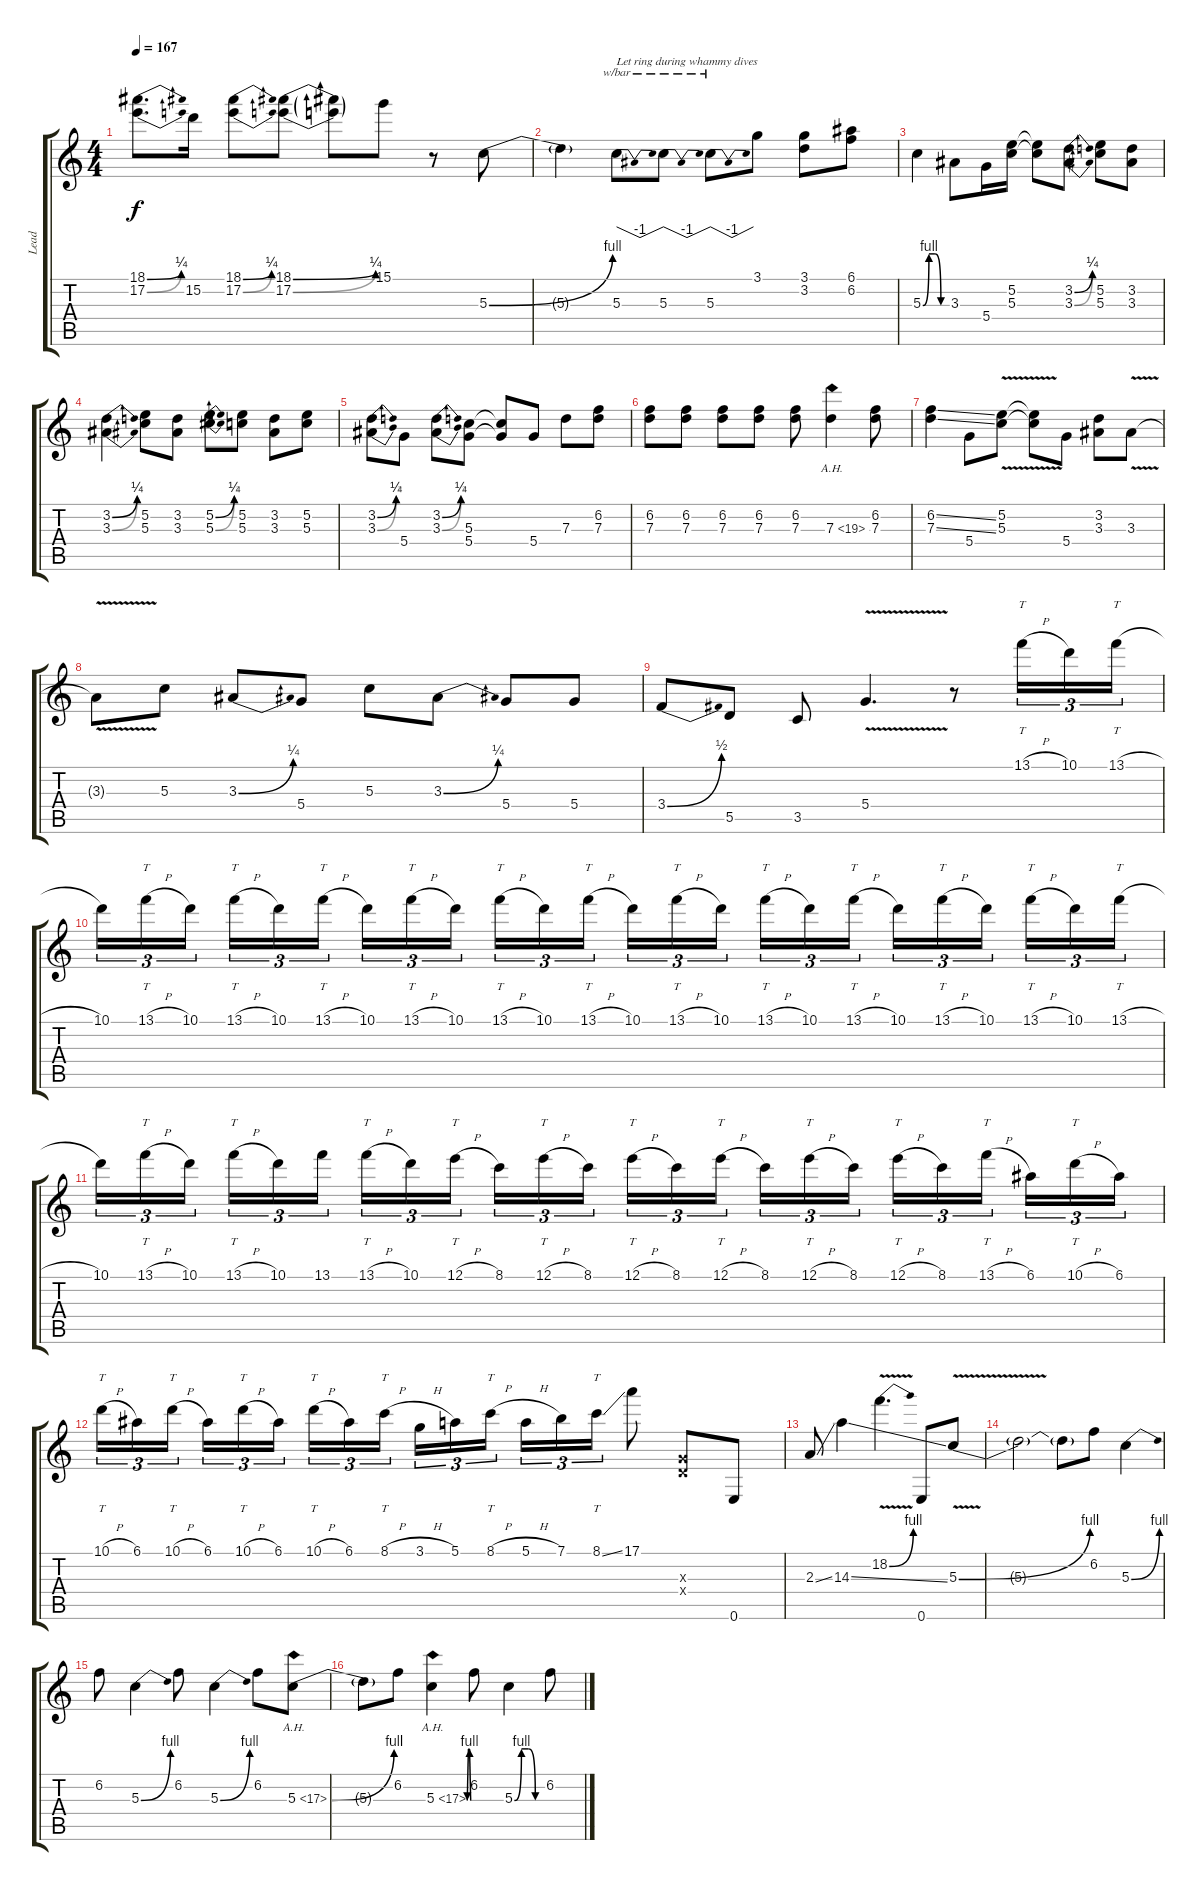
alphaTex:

\track ("Lead" "Lead") {instrument distortionguitar}
\staff {score tabs}
\tuning (E4 B3 G3 D3 A2 E2) {hide}
\ts (4 4)
\tempo 167
\clef g2
\ks c
(18.1{be (bend 0 0 60 1)} 17.2{be (bend 0 0 60 1)}).8{d dy f} 15.2.16 (18.1{be (bend 0 0 60 1)} 17.2{be (bend 0 0 60 1)}).8 (18.1{be (bend 0 0 60 1)} 17.2{be (bend 0 0 60 1)}).8 (18.1{t} 17.2{t}).8 15.1.8 r.8 5.3{be (bend 0 0 60 4)}.8 |
5.3{t}.4 5.3.8{tbe (dip default 0 0 30 -4 60 0) txt "Let ring during whammy dives"} 5.3.8{tbe (dip default 0 0 30 -4 60 0)} 5.3.8{tbe (dip default 0 0 30 -4 60 0)} 3.1.8 (3.1 3.2).8 (6.1 6.2).8 |
5.3{be (custom 0 0 15 4 30 4 45 0 60 0)}.4 3.3.8 5.4.16 (5.2 5.3).16 (5.2{t} 5.3{t}).8 (3.2{be (bend 0 0 60 1)} 3.3{be (bend 0 0 60 1)}).8 (5.2 5.3).8 (3.2 3.3).8 |
(3.2{be (bend 0 0 60 1)} 3.3{be (bend 0 0 60 1)}).4 (5.2 5.3).8 (3.2 3.3).8 (5.2{be (bend 0 0 60 1)} 5.3{be (bend 0 0 60 2)}).8 (5.2 5.3).8 (3.2 3.3).8 (5.2 5.3).8 |
(3.2{be (bend 0 0 60 1)} 3.3{be (bend 0 0 60 2)}).8 5.4.8 (3.2{be (bend 0 0 60 1)} 3.3{be (bend 0 0 60 2)}).8 (5.3 5.4).8 (5.3{t} 5.4{t}).8 5.4.8 7.3.8 (6.2 7.3).8 |
(6.2 7.3).8 (6.2 7.3).8 (6.2 7.3).8 (6.2 7.3).8 (6.2 7.3).8 7.3{ah 12}.4 (6.2 7.3).8 |
(6.2{ss} 7.3{ss}).4 5.4.8 (5.2{v} 5.3{v}).8 (5.2{t} 5.3{t}).8 5.4.8 (3.2 3.3).8 3.3{v}.8 |
3.3{t}.8 5.3.8 3.3{be (bend 0 0 60 1)}.8 5.4.8 5.3.8 3.3{be (bend 0 0 60 1)}.8 5.4.8 5.4.8 |
3.4{be (bend 0 0 60 2)}.8 5.5.8 3.5.8 5.4{v}.4{d} r.8 13.1{h}.16{tt tu (3 2)} 10.1.16{tu (3 2)} 13.1{h}.16{tt tu (3 2)} |
10.1.16{tu (3 2)} 13.1{h}.16{tt tu (3 2)} 10.1.16{tu (3 2) beam splitsecondary} 13.1{h}.16{tt tu (3 2)} 10.1.16{tu (3 2)} 13.1{h}.16{tt tu (3 2)} 10.1.16{tu (3 2)} 13.1{h}.16{tt tu (3 2)} 10.1.16{tu (3 2) beam splitsecondary} 13.1{h}.16{tt tu (3 2)} 10.1.16{tu (3 2)} 13.1{h}.16{tt tu (3 2)} 10.1.16{tu (3 2)} 13.1{h}.16{tt tu (3 2)} 10.1.16{tu (3 2) beam splitsecondary} 13.1{h}.16{tt tu (3 2)} 10.1.16{tu (3 2)} 13.1{h}.16{tt tu (3 2)} 10.1.16{tu (3 2)} 13.1{h}.16{tt tu (3 2)} 10.1.16{tu (3 2) beam splitsecondary} 13.1{h}.16{tt tu (3 2)} 10.1.16{tu (3 2)} 13.1{h}.16{tt tu (3 2)} |
10.1.16{tu (3 2)} 13.1{h}.16{tt tu (3 2)} 10.1.16{tu (3 2) beam splitsecondary} 13.1{h}.16{tt tu (3 2)} 10.1.16{tu (3 2)} 13.1.16{tu (3 2)} 13.1{h}.16{tt tu (3 2)} 10.1.16{tu (3 2)} 12.1{h}.16{tt tu (3 2) beam splitsecondary} 8.1.16{tu (3 2)} 12.1{h}.16{tt tu (3 2)} 8.1.16{tu (3 2)} 12.1{h}.16{tt tu (3 2)} 8.1.16{tu (3 2)} 12.1{h}.16{tt tu (3 2) beam splitsecondary} 8.1.16{tu (3 2)} 12.1{h}.16{tt tu (3 2)} 8.1.16{tu (3 2)} 12.1{h}.16{tt tu (3 2)} 8.1.16{tu (3 2)} 13.1{h}.16{tt tu (3 2) beam splitsecondary} 6.1.16{tu (3 2)} 10.1{h}.16{tt tu (3 2)} 6.1.16{tu (3 2)} |
10.1{h}.16{tt tu (3 2)} 6.1.16{tu (3 2)} 10.1{h}.16{tt tu (3 2) beam splitsecondary} 6.1.16{tu (3 2)} 10.1{h}.16{tt tu (3 2)} 6.1.16{tu (3 2)} 10.1{h}.16{tt tu (3 2)} 6.1.16{tu (3 2)} 8.1{h}.16{tt tu (3 2) beam splitsecondary} 3.1{h}.16{tu (3 2)} 5.1.16{tu (3 2)} 8.1{h}.16{tt tu (3 2)} 5.1{h}.16{tu (3 2)} 7.1.16{tu (3 2)} 8.1{ss}.16{tt tu (3 2)} 17.1.8 (0.3{x} 0.4{x}).8 0.6.8 |
2.3{ss}.8 14.3{ss}.4 18.2{be (bend 0 0 60 4) v}.4{d} 0.6.8 5.3{be (bend 0 0 60 4) v}.8 |
5.3{t}.2 5.3{t}.8 6.2.8 5.3{be (bend 0 0 60 4)}.4 |
6.2.8 5.3{be (bend 0 0 60 4)}.4 6.2.8 5.3{be (bend 0 0 60 4)}.4 6.2.8 5.3{be (bend 0 0 60 4) ah 12}.8 |
5.3{t}.8 6.2.8 5.3{be (custom 0 0 15 4 30 4 45 0 60 0) ah 12}.4 6.2.8 5.3{be (custom 0 0 15 4 30 4 45 0 60 0)}.4 6.2.8
